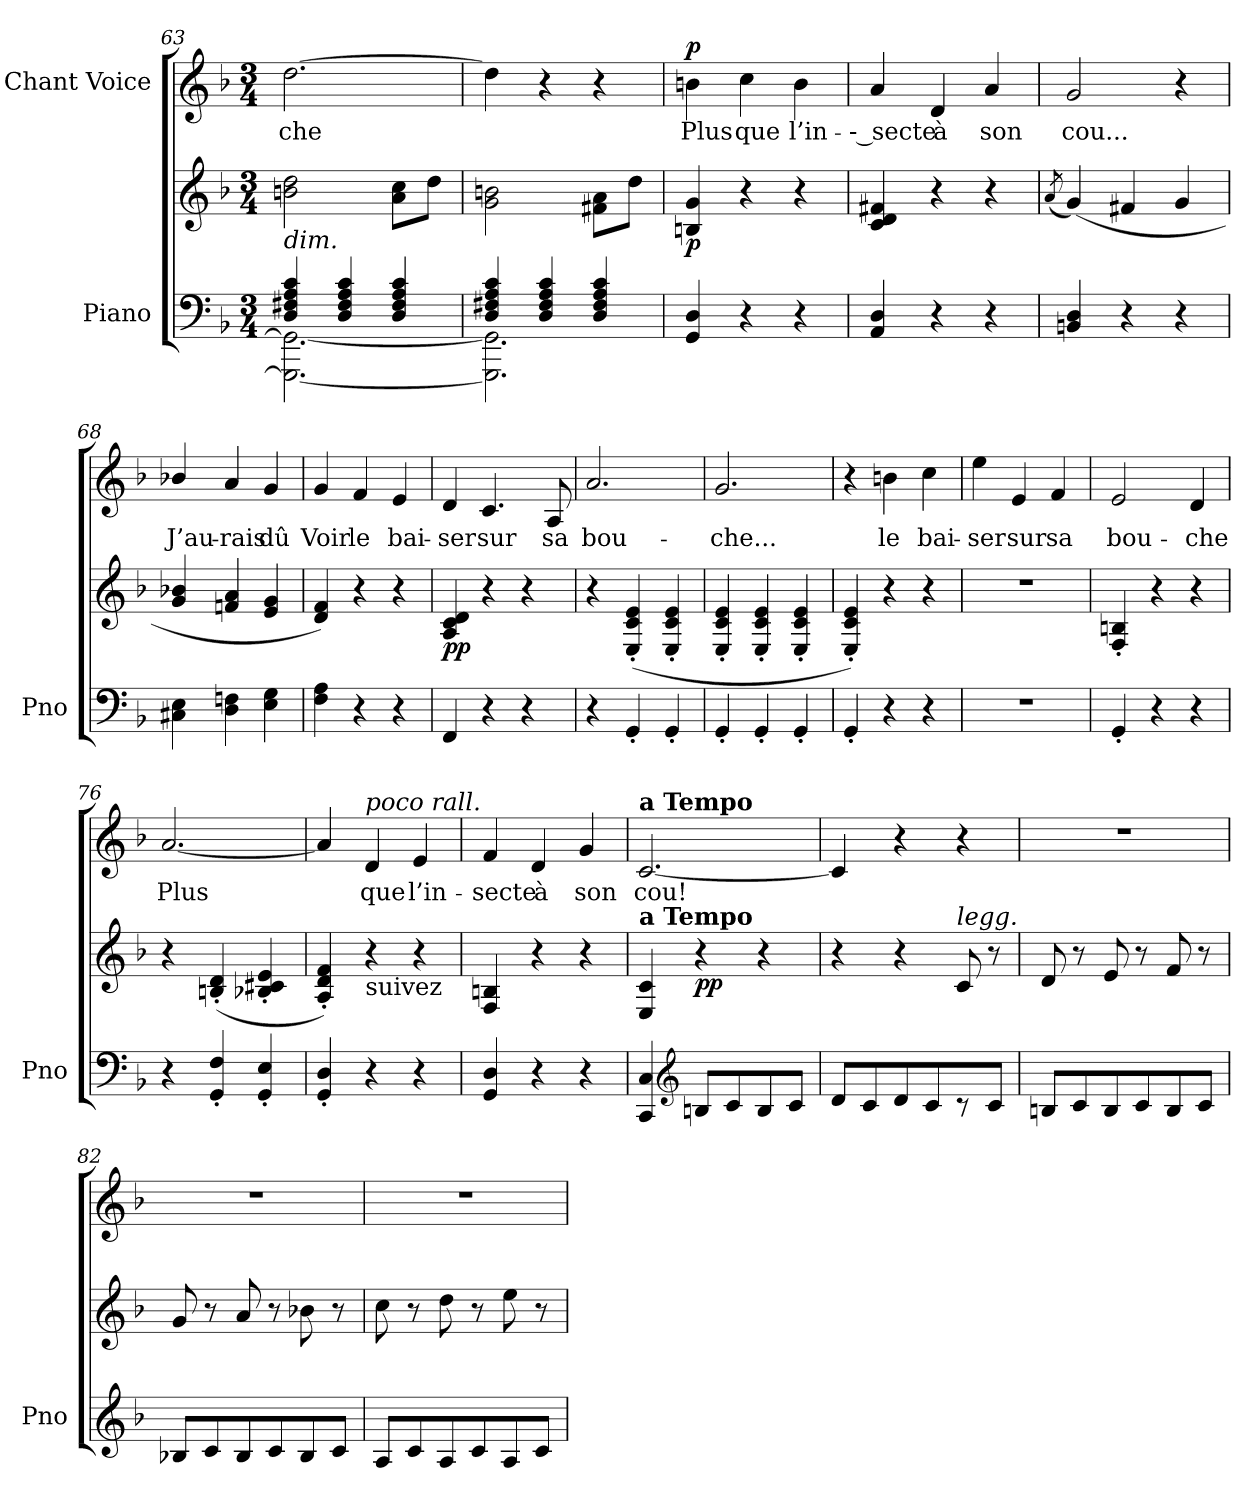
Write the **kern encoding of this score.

**kern	**kern	**dynam	**kern	**text	**dynam
*part2	*part2	*part2	*part1	*part1	*part1
*staff3	*staff2	*staff2/3	*staff1	*staff1	*staff1
*I"Piano	*	*	*I"Chant Voice	*	*
*I'Pno	*	*	*	*	*
*clefF4	*clefG2	*	*clefG2	*	*
*k[b-]	*k[b-]	*	*k[b-]	*	*
*M3/4	*M3/4	*	*M3/4	*	*
=63	=63	=63	=63	=63	=63
*^	*	*	*	*	*
!	!	!LO:TX:b:i:t=dim.	!	!	!	!
4D/ 4F#X/ 4A/ 4c/	2.GGG\_ 2.GG\_	2bn\ 2dd\	.	[2.dd\	-che	.
4D/ 4F#/ 4A/ 4c/	.	.	.	.	.	.
4D/ 4F#/ 4A/ 4c/	.	8a\ 8cc\L	.	.	.	.
.	.	8dd\J	.	.	.	.
=64	=64	=64	=64	=64	=64	=64
4D/ 4F#X/ 4A/ 4c/	2.GGG\] 2.GG\]	2g\ 2bn\	.	4dd\]	.	.
4D/ 4F#/ 4A/ 4c/	.	.	.	4r	.	.
4D/ 4F#/ 4A/ 4c/	.	8f#X\ 8a\L	.	4r	.	.
.	.	8dd\J	.	.	.	.
*v	*v	*	*	*	*	*
=65	=65	=65	=65	=65	=65
!	!	!LO:DY:b	!	!	!LO:DY:a
4GG/ 4D/	4Bn/ 4g/	p	4bn\	Plus	p
4r	4r	.	4cc\	que	.
4r	4r	.	4b\	l’in-	.
=66	=66	=66	=66	=66	=66
4AA/ 4D/	4c/ 4d/ 4f#X/	.	4a/	-- secte	.
4r	4r	.	4d/	à	.
4r	4r	.	4a/	son	.
=67	=67	=67	=67	=67	=67
.	(8qa/	.	.	.	.
4BBn/ 4D/	(<4g/)	.	2g/	cou...	.
4r	4f#X/	.	.	.	.
4r	4g/	.	4r	.	.
=68	=68	=68	=68	=68	=68
4C#X\ 4E\	4g/ 4b-X/	.	4b-X/	J’au-	.
4D\ 4Fn\	4fn/ 4a/	.	4a/	-rais	.
4E\ 4G\	4e/ 4g/	.	4g/	dû	.
=69	=69	=69	=69	=69	=69
4F\ 4A\	4d/ 4f/)	.	4g/	Voir	.
4r	4r	.	4f/	le	.
4r	4r	.	4e/	bai-	.
=70	=70	=70	=70	=70	=70
!	!	!LO:DY:b	!	!	!
4FF/	4A/ 4c/ 4d/	pp	4d/	-ser	.
4r	4r	.	4.c/	sur	.
4r	4r	.	.	.	.
.	.	.	8A/	sa	.
=71	=71	=71	=71	=71	=71
4r	4r	.	2.a/	bou-	.
4GG'/	(<4E/' 4c/' 4e/'	.	.	.	.
4GG'/	4E/' 4c/' 4e/'	.	.	.	.
=72	=72	=72	=72	=72	=72
4GG'/	4E/' 4c/' 4e/'	.	2.g/	-che...	.
4GG'/	4E/' 4c/' 4e/'	.	.	.	.
4GG'/	4E/' 4c/' 4e/'	.	.	.	.
=73	=73	=73	=73	=73	=73
4GG'/	4E/' 4c/' 4e/')	.	4r	.	.
4r	4r	.	4bn\	le	.
4r	4r	.	4cc\	bai-	.
=74	=74	=74	=74	=74	=74
2.r	2.r	.	4ee\	-ser	.
.	.	.	4e/	sur	.
.	.	.	4f/	sa	.
=75	=75	=75	=75	=75	=75
4GG'/	4F/' 4Bn/'	.	2e/	bou-	.
4r	4r	.	.	.	.
4r	4r	.	4d/	-che	.
=76	=76	=76	=76	=76	=76
4r	4r	.	[2.a/	Plus	.
4GG/' 4F/'	(4Bn/' 4d/'	.	.	.	.
4GG/' 4E/'	4B-X/' 4c#X/' 4e/'	.	.	.	.
=77	=77	=77	=77	=77	=77
4GG/' 4D/'	4A/' 4d/' 4f/')	.	4a/]	.	.
!	!	!	!LO:TX:a:i:t=poco rall.	!	!
!	!LO:TX:b:t=suivez	!	!	!	!
4r	4r	.	4d/	que	.
4r	4r	.	4e/	l’in-	.
=78	=78	=78	=78	=78	=78
4GG/ 4D/	4F/ 4Bn/	.	4f/	-secte	.
4r	4r	.	4d/	à	.
4r	4r	.	4g/	son	.
=79	=79	=79	=79	=79	=79
!	!	!	!LO:TX:a:B:t=a Tempo	!	!
!	!LO:TX:a:B:t=a Tempo	!	!	!	!
4CC/ 4C/	4E/ 4c/	.	[2.c/	cou!	.
*clefG2	*	*	*	*	*
!	!	!LO:DY:b	!	!	!
8Bn/L	4r	pp	.	.	.
8c/	.	.	.	.	.
8B/	4r	.	.	.	.
8c/J	.	.	.	.	.
=80	=80	=80	=80	=80	=80
8d/L	4r	.	4c/]	.	.
8c/	.	.	.	.	.
8d/	4r	.	4r	.	.
8c/	.	.	.	.	.
!	!LO:TX:i:t=legg.	!	!	!	!
8r	8c/	.	4r	.	.
8c/J	8r	.	.	.	.
=81	=81	=81	=81	=81	=81
8Bn/L	8d/	.	2.r	.	.
8c/	8r	.	.	.	.
8B/	8e/	.	.	.	.
8c/	8r	.	.	.	.
8B/	8f/	.	.	.	.
8c/J	8r	.	.	.	.
=82	=82	=82	=82	=82	=82
8B-X/L	8g/	.	2.r	.	.
8c/	8r	.	.	.	.
8B-/	8a/	.	.	.	.
8c/	8r	.	.	.	.
8B-/	8b-X\	.	.	.	.
8c/J	8r	.	.	.	.
=83	=83	=83	=83	=83	=83
8A/L	8cc\	.	2.r	.	.
8c/	8r	.	.	.	.
8A/	8dd\	.	.	.	.
8c/	8r	.	.	.	.
8A/	8ee\	.	.	.	.
8c/J	8r	.	.	.	.
=	=	=	=	=	=
*-	*-	*-	*-	*-	*-
